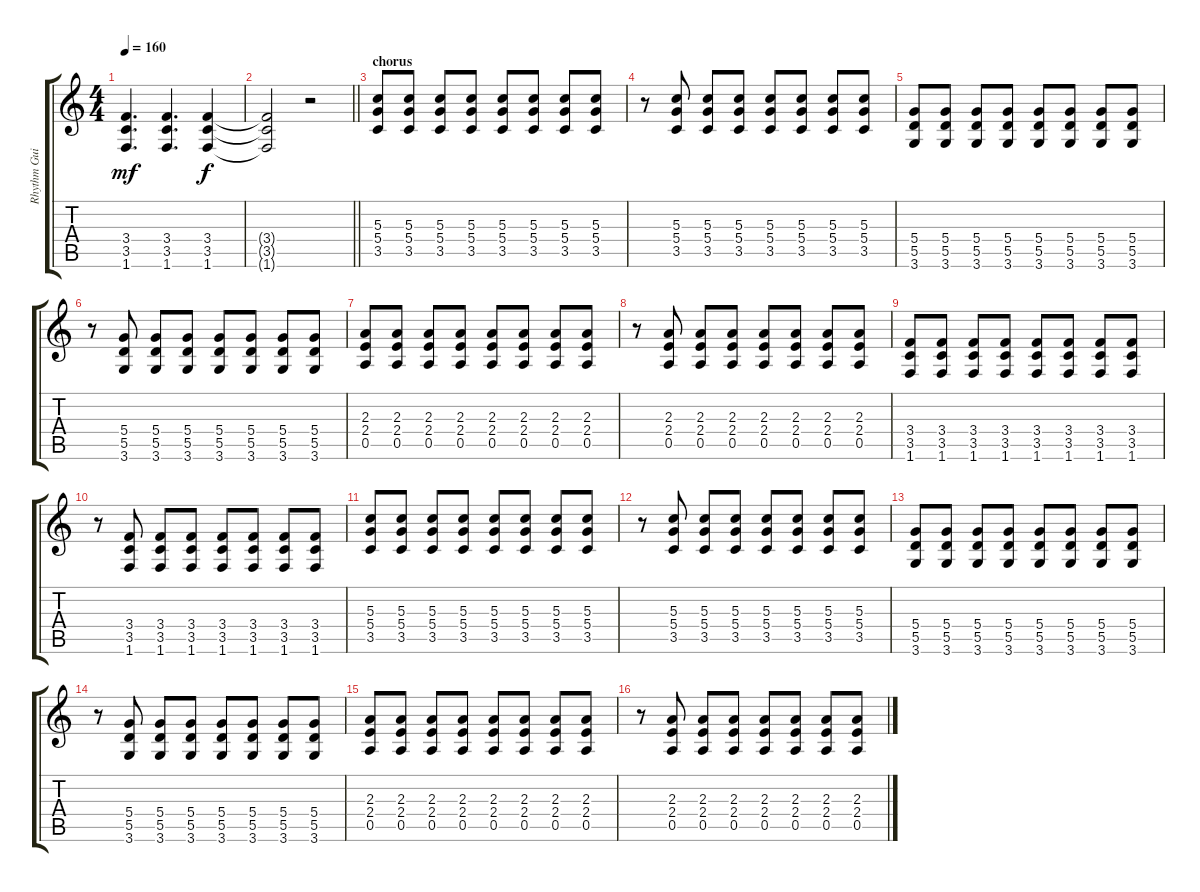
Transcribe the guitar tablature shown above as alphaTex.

\track ("Rhythm Guitar" "Rhythm Gui") {instrument distortionguitar}
\staff {score tabs}
\tuning (E4 B3 G3 D3 A2 E2) {hide}
\ts (4 4)
\tempo 160
\clef g2
\ks c
(3.4 3.5 1.6).4{d dy mf} (3.4 3.5 1.6).4{d} (3.4 3.5 1.6).4{dy f} |
\barLineRight lightlight
(3.4{t} 3.5{t} 1.6{t}).2 r.2 |
\section ("" "chorus")
(5.3 5.4 3.5).8 (5.3 5.4 3.5).8 (5.3 5.4 3.5).8 (5.3 5.4 3.5).8 (5.3 5.4 3.5).8 (5.3 5.4 3.5).8 (5.3 5.4 3.5).8 (5.3 5.4 3.5).8 |
r.8 (5.3 5.4 3.5).8 (5.3 5.4 3.5).8 (5.3 5.4 3.5).8 (5.3 5.4 3.5).8 (5.3 5.4 3.5).8 (5.3 5.4 3.5).8 (5.3 5.4 3.5).8 |
(5.4 5.5 3.6).8 (5.4 5.5 3.6).8 (5.4 5.5 3.6).8 (5.4 5.5 3.6).8 (5.4 5.5 3.6).8 (5.4 5.5 3.6).8 (5.4 5.5 3.6).8 (5.4 5.5 3.6).8 |
r.8 (5.4 5.5 3.6).8 (5.4 5.5 3.6).8 (5.4 5.5 3.6).8 (5.4 5.5 3.6).8 (5.4 5.5 3.6).8 (5.4 5.5 3.6).8 (5.4 5.5 3.6).8 |
(2.3 2.4 0.5).8 (2.3 2.4 0.5).8 (2.3 2.4 0.5).8 (2.3 2.4 0.5).8 (2.3 2.4 0.5).8 (2.3 2.4 0.5).8 (2.3 2.4 0.5).8 (2.3 2.4 0.5).8 |
r.8 (2.3 2.4 0.5).8 (2.3 2.4 0.5).8 (2.3 2.4 0.5).8 (2.3 2.4 0.5).8 (2.3 2.4 0.5).8 (2.3 2.4 0.5).8 (2.3 2.4 0.5).8 |
(3.4 3.5 1.6).8 (3.4 3.5 1.6).8 (3.4 3.5 1.6).8 (3.4 3.5 1.6).8 (3.4 3.5 1.6).8 (3.4 3.5 1.6).8 (3.4 3.5 1.6).8 (3.4 3.5 1.6).8 |
r.8 (3.4 3.5 1.6).8 (3.4 3.5 1.6).8 (3.4 3.5 1.6).8 (3.4 3.5 1.6).8 (3.4 3.5 1.6).8 (3.4 3.5 1.6).8 (3.4 3.5 1.6).8 |
(5.3 5.4 3.5).8 (5.3 5.4 3.5).8 (5.3 5.4 3.5).8 (5.3 5.4 3.5).8 (5.3 5.4 3.5).8 (5.3 5.4 3.5).8 (5.3 5.4 3.5).8 (5.3 5.4 3.5).8 |
r.8 (5.3 5.4 3.5).8 (5.3 5.4 3.5).8 (5.3 5.4 3.5).8 (5.3 5.4 3.5).8 (5.3 5.4 3.5).8 (5.3 5.4 3.5).8 (5.3 5.4 3.5).8 |
(5.4 5.5 3.6).8 (5.4 5.5 3.6).8 (5.4 5.5 3.6).8 (5.4 5.5 3.6).8 (5.4 5.5 3.6).8 (5.4 5.5 3.6).8 (5.4 5.5 3.6).8 (5.4 5.5 3.6).8 |
r.8 (5.4 5.5 3.6).8 (5.4 5.5 3.6).8 (5.4 5.5 3.6).8 (5.4 5.5 3.6).8 (5.4 5.5 3.6).8 (5.4 5.5 3.6).8 (5.4 5.5 3.6).8 |
(2.3 2.4 0.5).8 (2.3 2.4 0.5).8 (2.3 2.4 0.5).8 (2.3 2.4 0.5).8 (2.3 2.4 0.5).8 (2.3 2.4 0.5).8 (2.3 2.4 0.5).8 (2.3 2.4 0.5).8 |
r.8 (2.3 2.4 0.5).8 (2.3 2.4 0.5).8 (2.3 2.4 0.5).8 (2.3 2.4 0.5).8 (2.3 2.4 0.5).8 (2.3 2.4 0.5).8 (2.3 2.4 0.5).8
